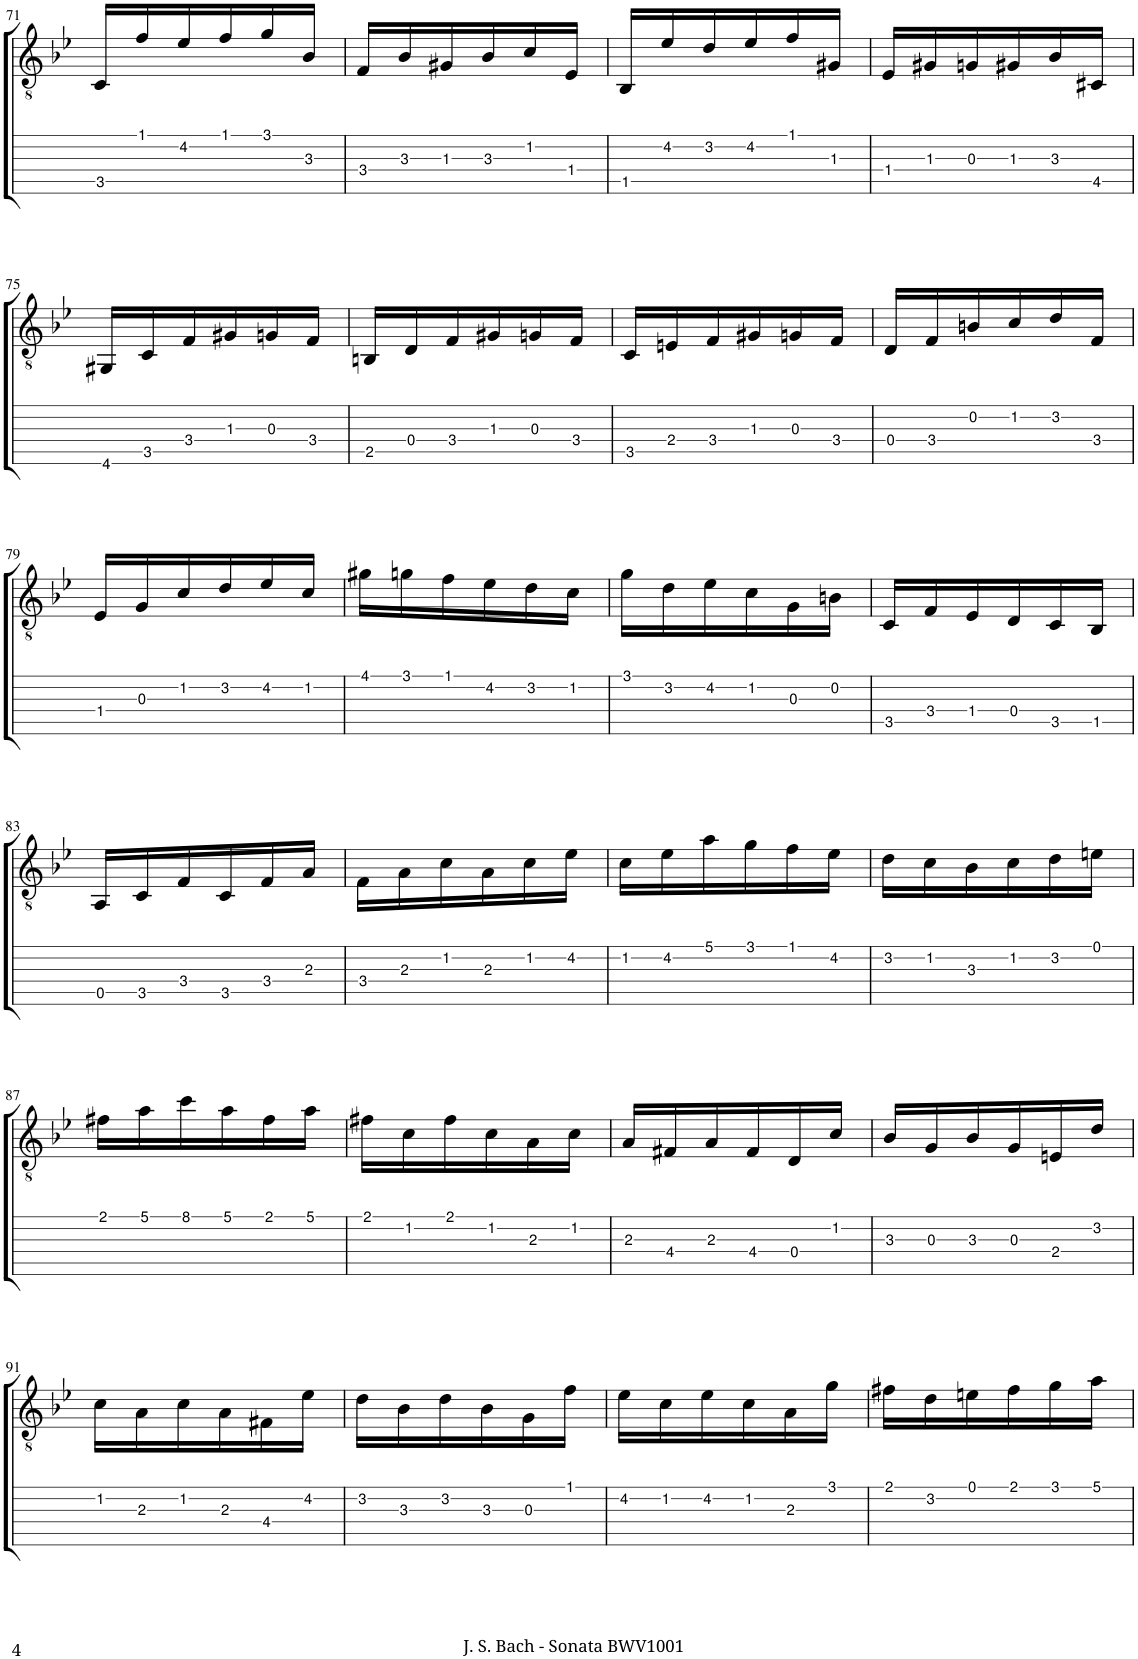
**kern	**kern
*part1	*part1
*staff2	*staff1
*I"Electric Guitar	*
*I'El. Guit.	*
!!LO:PB:g=z
*	*clefGv2
*k[b-e-]	*k[b-e-]
*M3/8	*M3/8
=71	=71
16CLL	16C/LL
16f	16f/
16e-	16e-/
16f	16f/
16g	16g/
16B-JJ	16B-/JJ
=72	=72
16FLL	16F/LL
16B-	16B-/
16G#	16G#X/
16B-	16B-/
16c	16c/
16E-JJ	16E-/JJ
=73	=73
16BB-LL	16BB-/LL
16e-	16e-/
16d	16d/
16e-	16e-/
16f	16f/
16G#JJ	16G#X/JJ
=74	=74
16E-LL	16E-/LL
16G#	16G#X/
16G	16Gn/
16G#	16G#X/
16B-	16B-/
16C#JJ	16C#X/JJ
!!LO:LB:g=z
=75	=75
16GG#LL	16GG#X/LL
16C	16C/
16F	16F/
16G#	16G#X/
16G	16Gn/
16FJJ	16F/JJ
=76	=76
16BBLL	16BBn/LL
16D	16D/
16F	16F/
16G#	16G#X/
16G	16Gn/
16FJJ	16F/JJ
=77	=77
16CLL	16C/LL
16E	16En/
16F	16F/
16G#	16G#X/
16G	16Gn/
16FJJ	16F/JJ
=78	=78
16DLL	16D/LL
16F	16F/
16B	16Bn/
16c	16c/
16d	16d/
16FJJ	16F/JJ
!!LO:LB:g=z
=79	=79
16E-LL	16E-/LL
16G	16G/
16c	16c/
16d	16d/
16e-	16e-/
16cJJ	16c/JJ
=80	=80
16g#LL	16g#X\LL
16g	16gn\
16f	16f\
16e-	16e-\
16d	16d\
16cJJ	16c\JJ
=81	=81
16gLL	16g\LL
16d	16d\
16e-	16e-\
16c	16c\
16G	16G\
16BJJ	16Bn\JJ
=82	=82
16CLL	16C/LL
16F	16F/
16E-	16E-/
16D	16D/
16C	16C/
16BB-JJ	16BB-/JJ
!!LO:LB:g=z
=83	=83
16AALL	16AA/LL
16C	16C/
16F	16F/
16C	16C/
16F	16F/
16AJJ	16A/JJ
=84	=84
16FLL	16F\LL
16A	16A\
16c	16c\
16A	16A\
16c	16c\
16e-JJ	16e-\JJ
=85	=85
16cLL	16c\LL
16e-	16e-\
16a	16a\
16g	16g\
16f	16f\
16e-JJ	16e-\JJ
=86	=86
16dLL	16d\LL
16c	16c\
16B-	16B-\
16c	16c\
16d	16d\
16eJJ	16en\JJ
!!LO:LB:g=z
=87	=87
16f#LL	16f#X\LL
16a	16a\
16cc	16cc\
16a	16a\
16f#	16f#\
16aJJ	16a\JJ
=88	=88
16f#LL	16f#X\LL
16c	16c\
16f#	16f#\
16c	16c\
16A	16A\
16cJJ	16c\JJ
=89	=89
16ALL	16A/LL
16F#	16F#X/
16A	16A/
16F#	16F#/
16D	16D/
16cJJ	16c/JJ
=90	=90
16B-LL	16B-/LL
16G	16G/
16B-	16B-/
16G	16G/
16E	16En/
16dJJ	16d/JJ
!!LO:LB:g=z
=91	=91
16cLL	16c\LL
16A	16A\
16c	16c\
16A	16A\
16F#	16F#X\
16e-JJ	16e-\JJ
=92	=92
16dLL	16d\LL
16B-	16B-\
16d	16d\
16B-	16B-\
16G	16G\
16fJJ	16f\JJ
=93	=93
16e-LL	16e-\LL
16c	16c\
16e-	16e-\
16c	16c\
16A	16A\
16gJJ	16g\JJ
=94	=94
16f#LL	16f#X\LL
16d	16d\
16e	16en\
16f#	16f#\
16g	16g\
16aJJ	16a\JJ
=	=
*-	*-
